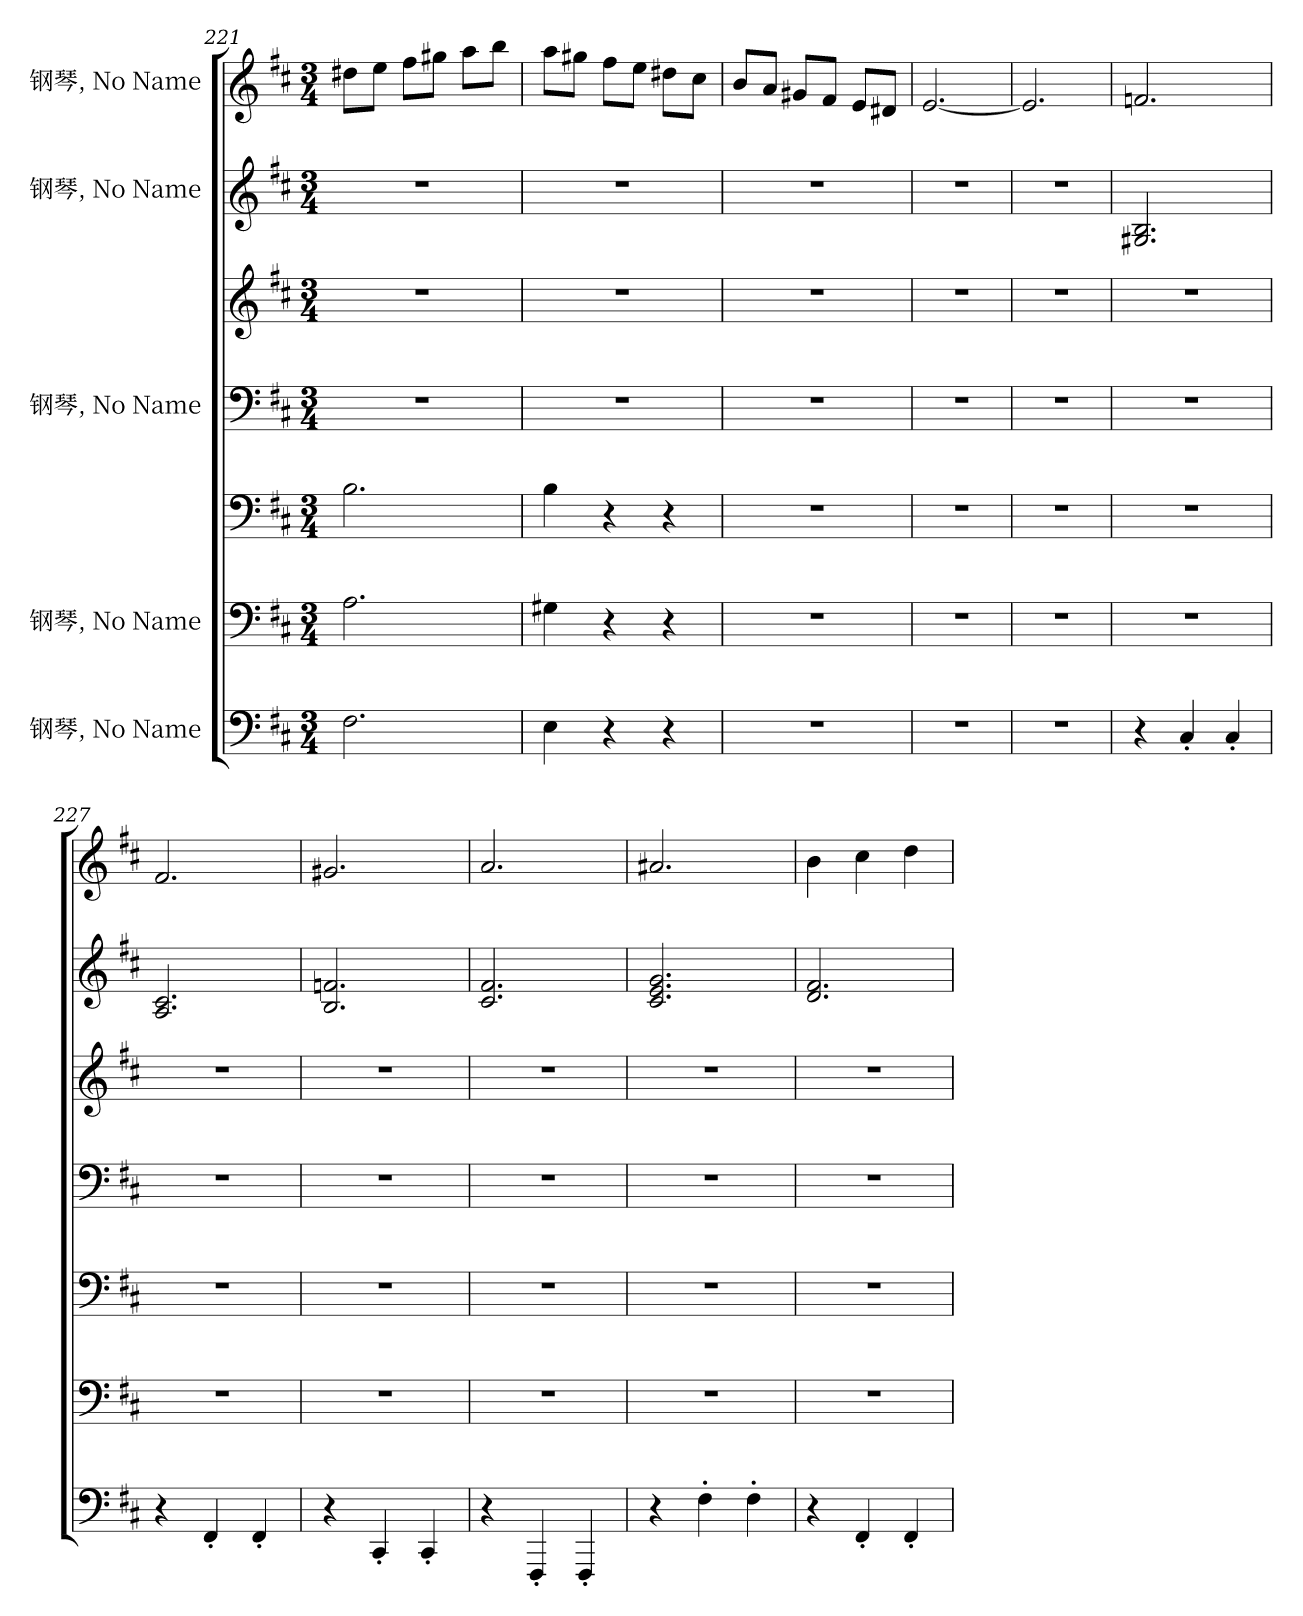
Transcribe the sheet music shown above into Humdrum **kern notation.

**kern	**kern	**kern	**kern	**kern	**kern	**kern
*part5	*part4	*part4	*part3	*part3	*part2	*part1
*staff7	*staff6	*staff5	*staff4	*staff3	*staff2	*staff1
*I"钢琴, No Name	*I"钢琴, No Name	*	*I"钢琴, No Name	*	*I"钢琴, No Name	*I"钢琴, No Name
*clefF4	*clefF4	*clefF4	*clefF4	*clefG2	*clefG2	*clefG2
*k[f#c#]	*k[f#c#]	*k[f#c#]	*k[f#c#]	*k[f#c#]	*k[f#c#]	*k[f#c#]
*M3/4	*M3/4	*M3/4	*M3/4	*M3/4	*M3/4	*M3/4
*MM199	*MM199	*MM199	*MM199	*MM199	*MM199	*MM199
=221	=221	=221	=221	=221	=221	=221
2.F#\	2.A\	2.B\	2.r	2.r	2.r	8dd#X\L
.	.	.	.	.	.	8ee\J
.	.	.	.	.	.	8ff#\L
.	.	.	.	.	.	8gg#X\J
.	.	.	.	.	.	8aa\L
.	.	.	.	.	.	8bb\J
=222	=222	=222	=222	=222	=222	=222
4E\	4G#X\	4B\	2.r	2.r	2.r	8aa\L
.	.	.	.	.	.	8gg#X\J
4r	4r	4r	.	.	.	8ff#\L
.	.	.	.	.	.	8ee\J
4r	4r	4r	.	.	.	8dd#X\L
.	.	.	.	.	.	8cc#\J
=223	=223	=223	=223	=223	=223	=223
2.r	2.r	2.r	2.r	2.r	2.r	8b/L
.	.	.	.	.	.	8a/J
.	.	.	.	.	.	8g#X/L
.	.	.	.	.	.	8f#/J
.	.	.	.	.	.	8e/L
.	.	.	.	.	.	8d#X/J
!!LO:PB:g=z
=224	=224	=224	=224	=224	=224	=224
*	*	*	*	*	*	*MM197
2.r	2.r	2.r	2.r	2.r	2.r	[2.e/
=225	=225	=225	=225	=225	=225	=225
2.r	2.r	2.r	2.r	2.r	2.r	2.e/]
=226	=226	=226	=226	=226	=226	=226
4r	2.r	2.r	2.r	2.r	2.G#X/ 2.B/	2.fn/
4C#'/	.	.	.	.	.	.
4C#'/	.	.	.	.	.	.
=227	=227	=227	=227	=227	=227	=227
4r	2.r	2.r	2.r	2.r	2.A/ 2.c#/	2.f#/
4FF#'/	.	.	.	.	.	.
4FF#'/	.	.	.	.	.	.
=228	=228	=228	=228	=228	=228	=228
4r	2.r	2.r	2.r	2.r	2.B/ 2.fn/	2.g#X/
4CC#'/	.	.	.	.	.	.
4CC#'/	.	.	.	.	.	.
=229	=229	=229	=229	=229	=229	=229
4r	2.r	2.r	2.r	2.r	2.c#/ 2.f#/	2.a/
4FFF#'/	.	.	.	.	.	.
4FFF#'/	.	.	.	.	.	.
=230	=230	=230	=230	=230	=230	=230
4r	2.r	2.r	2.r	2.r	2.c#/ 2.e/ 2.g/	2.a#X/
4F#'\	.	.	.	.	.	.
4F#'\	.	.	.	.	.	.
=231	=231	=231	=231	=231	=231	=231
4r	2.r	2.r	2.r	2.r	2.d/ 2.f#/	4b\
4FF#'/	.	.	.	.	.	4cc#\
4FF#'/	.	.	.	.	.	4dd\
=	=	=	=	=	=	=
*-	*-	*-	*-	*-	*-	*-
